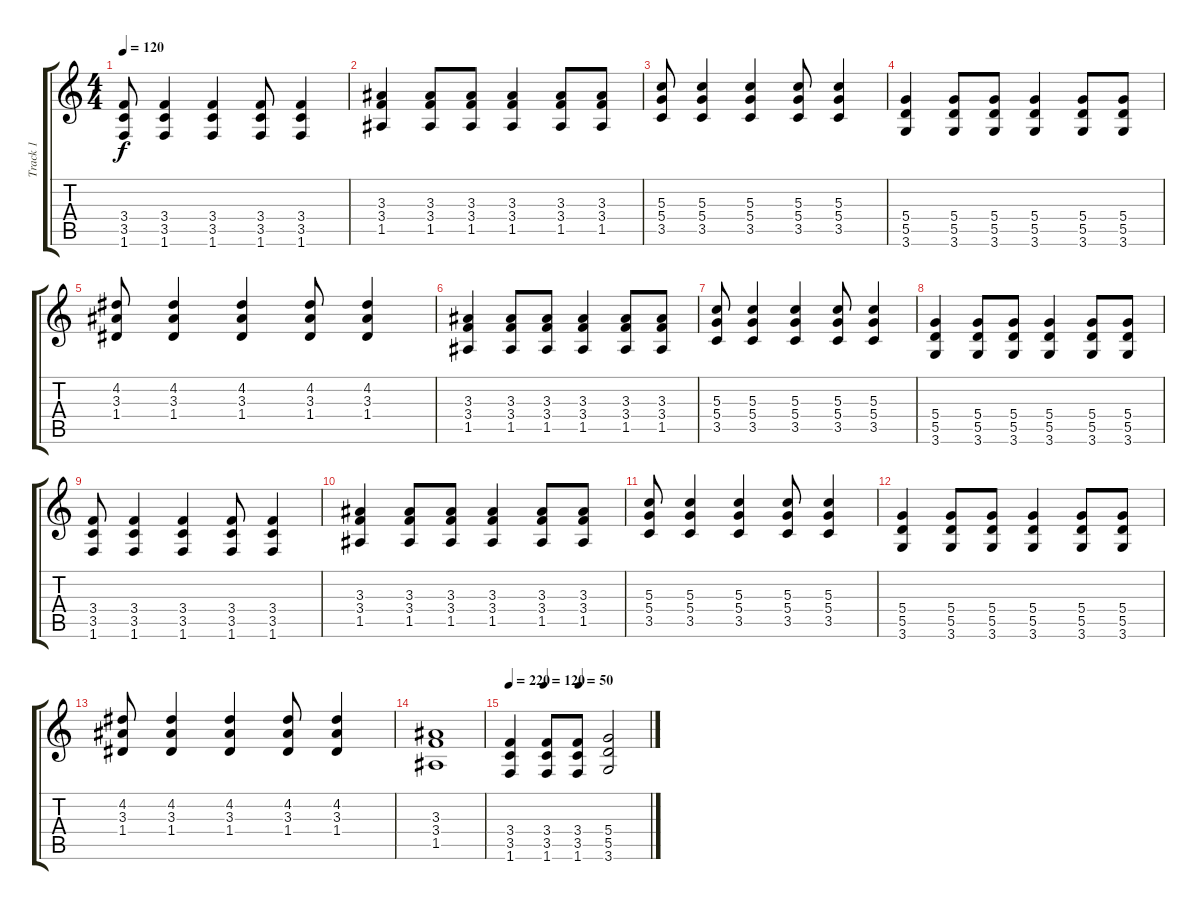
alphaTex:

\track ("Track 1" "Track 1") {instrument electricguitarclean}
\staff {score tabs}
\tuning (E4 B3 G3 D3 A2 E2) {hide}
\ts (4 4)
\tempo 120
\clef g2
\ks c
(3.4 3.5 1.6).8{dy f} (3.4 3.5 1.6).4 (3.4 3.5 1.6).4 (3.4 3.5 1.6).8 (3.4 3.5 1.6).4 |
(3.3 3.4 1.5).4 (3.3 3.4 1.5).8 (3.3 3.4 1.5).8 (3.3 3.4 1.5).4 (3.3 3.4 1.5).8 (3.3 3.4 1.5).8 |
(5.3 5.4 3.5).8 (5.3 5.4 3.5).4 (5.3 5.4 3.5).4 (5.3 5.4 3.5).8 (5.3 5.4 3.5).4 |
(5.4 5.5 3.6).4 (5.4 5.5 3.6).8 (5.4 5.5 3.6).8 (5.4 5.5 3.6).4 (5.4 5.5 3.6).8 (5.4 5.5 3.6).8 |
(4.2 3.3 1.4).8 (4.2 3.3 1.4).4 (4.2 3.3 1.4).4 (4.2 3.3 1.4).8 (4.2 3.3 1.4).4 |
(3.3 3.4 1.5).4 (3.3 3.4 1.5).8 (3.3 3.4 1.5).8 (3.3 3.4 1.5).4 (3.3 3.4 1.5).8 (3.3 3.4 1.5).8 |
(5.3 5.4 3.5).8 (5.3 5.4 3.5).4 (5.3 5.4 3.5).4 (5.3 5.4 3.5).8 (5.3 5.4 3.5).4 |
(5.4 5.5 3.6).4 (5.4 5.5 3.6).8 (5.4 5.5 3.6).8 (5.4 5.5 3.6).4 (5.4 5.5 3.6).8 (5.4 5.5 3.6).8 |
(3.4 3.5 1.6).8 (3.4 3.5 1.6).4 (3.4 3.5 1.6).4 (3.4 3.5 1.6).8 (3.4 3.5 1.6).4 |
(3.3 3.4 1.5).4 (3.3 3.4 1.5).8 (3.3 3.4 1.5).8 (3.3 3.4 1.5).4 (3.3 3.4 1.5).8 (3.3 3.4 1.5).8 |
(5.3 5.4 3.5).8 (5.3 5.4 3.5).4 (5.3 5.4 3.5).4 (5.3 5.4 3.5).8 (5.3 5.4 3.5).4 |
(5.4 5.5 3.6).4 (5.4 5.5 3.6).8 (5.4 5.5 3.6).8 (5.4 5.5 3.6).4 (5.4 5.5 3.6).8 (5.4 5.5 3.6).8 |
(4.2 3.3 1.4).8 (4.2 3.3 1.4).4 (4.2 3.3 1.4).4 (4.2 3.3 1.4).8 (4.2 3.3 1.4).4 |
(3.3 3.4 1.5).1 |
\tempo 220
\tempo (120 0.25)
\tempo (50 0.5)
(3.4 3.5 1.6).4 (3.4 3.5 1.6).8 (3.4 3.5 1.6).8 (5.4 5.5 3.6).2
